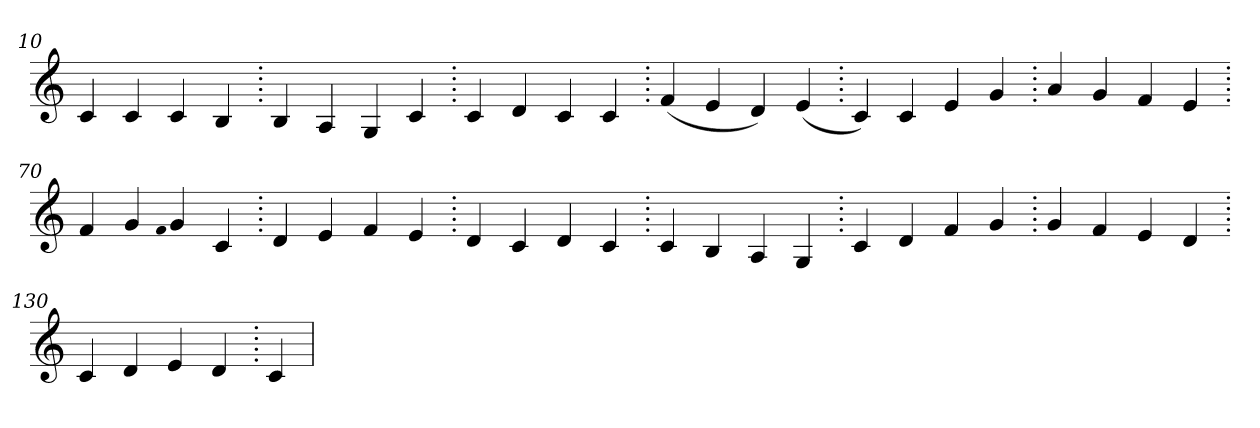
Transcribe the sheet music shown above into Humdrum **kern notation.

**kern
*part1
*staff1
*clefG2
=10.
4c
4c
4c
4B
=20.
4B
4A
4G
4c
=30.
4c
4d
4c
4c
=40.
(>4f
4e
4d)
(>4e
=50.
4c)
4c
4e
4g
=60.
4a
4g
4f
4e
=70.
4f
4g
qqf
4g
4c
=80.
4d
4e
4f
4e
=90.
4d
4c
4d
4c
=100.
4c
4B
4A
4G
=110.
4c
4d
4f
4g
=120.
4g
4f
4e
4d
=130.
4c
4d
4e
4d
=140.
4c
=
*-
